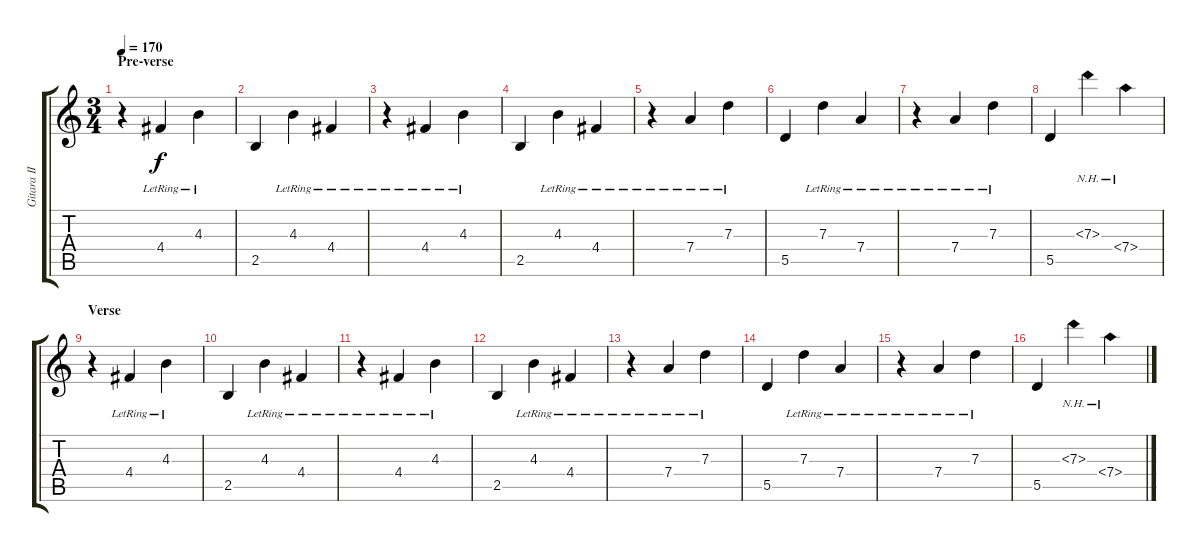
\track ("Gitara II" "Gitara II") {instrument overdrivenguitar}
\staff {score tabs}
\tuning (E4 B3 G3 D3 A2 D2) {hide}
\ts (3 4)
\section ("" "Pre-verse")
\tempo 170
\clef g2
\ks c
r.4{dy f volume 12 instrument electricguitarjazz} 4.4{lr}.4 4.3{lr}.4 |
2.5.4{volume 12 instrument electricguitarjazz} 4.3{lr}.4 4.4{lr}.4 |
r.4{volume 12 instrument electricguitarjazz} 4.4{lr}.4 4.3{lr}.4 |
2.5.4{volume 12 instrument electricguitarjazz} 4.3{lr}.4 4.4{lr}.4 |
r.4{volume 12 instrument electricguitarjazz} 7.4{lr}.4 7.3{lr}.4 |
5.5.4{volume 12 instrument electricguitarjazz} 7.3{lr}.4 7.4{lr}.4 |
r.4{volume 12 instrument electricguitarjazz} 7.4{lr}.4 7.3{lr}.4 |
5.5.4{volume 12 instrument electricguitarjazz} 7.3{nh}.4 7.4{nh}.4 |
\section ("" "Verse")
r.4{volume 12 instrument electricguitarjazz} 4.4{lr}.4 4.3{lr}.4 |
2.5.4{volume 12 instrument electricguitarjazz} 4.3{lr}.4 4.4{lr}.4 |
r.4{volume 12 instrument electricguitarjazz} 4.4{lr}.4 4.3{lr}.4 |
2.5.4{volume 12 instrument electricguitarjazz} 4.3{lr}.4 4.4{lr}.4 |
r.4{volume 12 instrument electricguitarjazz} 7.4{lr}.4 7.3{lr}.4 |
5.5.4{volume 12 instrument electricguitarjazz} 7.3{lr}.4 7.4{lr}.4 |
r.4{volume 12 instrument electricguitarjazz} 7.4{lr}.4 7.3{lr}.4 |
5.5.4{volume 12 instrument electricguitarjazz} 7.3{nh}.4 7.4{nh}.4
